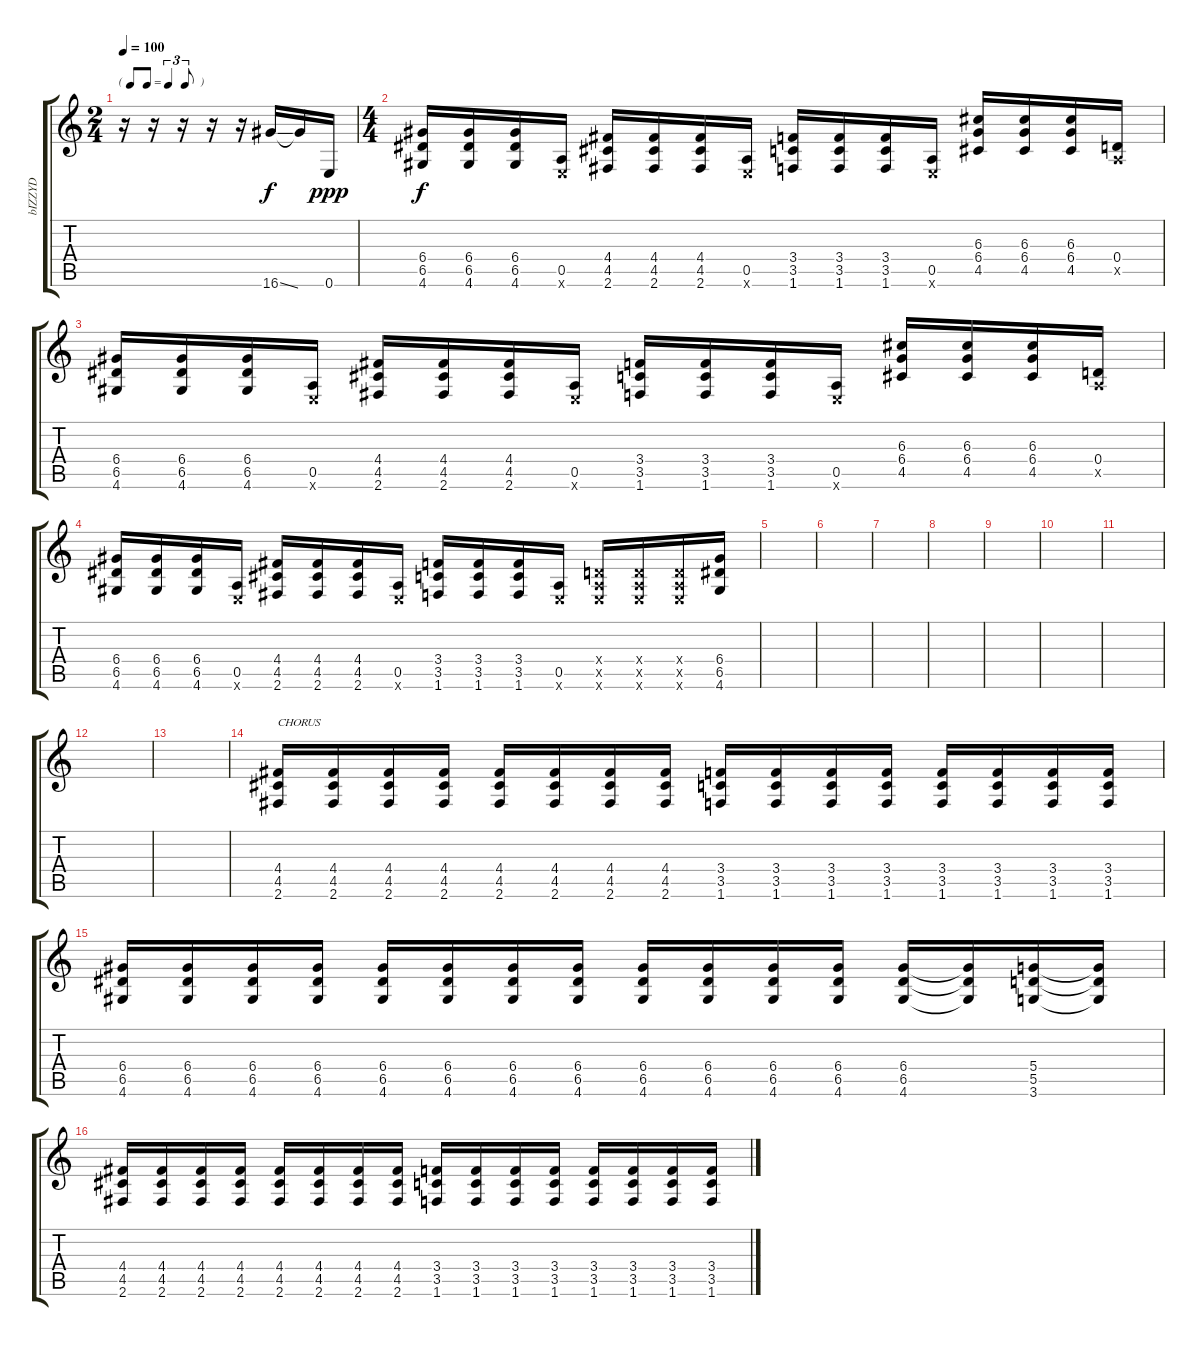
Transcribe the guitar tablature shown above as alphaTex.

\track ("bIZZYD" "bIZZYD") {instrument distortionguitar}
\staff {score tabs}
\tuning (E4 B3 G3 D3 A2 E2) {hide}
\ts (2 4)
\tf triplet8th
\tempo 100
\clef g2
\ks c
r.16{dy f instrument distortionguitar} r.16 r.16 r.16 r.16 16.6{ss}.16 16.6{t}.16 0.6.16{dy ppp} |
\ts (4 4)
(6.4 6.5 4.6).16{dy f} (6.4 6.5 4.6).16 (6.4 6.5 4.6).16 (0.5 0.6{x}).16 (4.4 4.5 2.6).16 (4.4 4.5 2.6).16 (4.4 4.5 2.6).16 (0.5 0.6{x}).16 (3.4 3.5 1.6).16 (3.4 3.5 1.6).16 (3.4 3.5 1.6).16 (0.5 0.6{x}).16 (6.3 6.4 4.5).16 (6.3 6.4 4.5).16 (6.3 6.4 4.5).16 (0.4 0.5{x}).16 |
(6.4 6.5 4.6).16 (6.4 6.5 4.6).16 (6.4 6.5 4.6).16 (0.5 0.6{x}).16 (4.4 4.5 2.6).16 (4.4 4.5 2.6).16 (4.4 4.5 2.6).16 (0.5 0.6{x}).16 (3.4 3.5 1.6).16 (3.4 3.5 1.6).16 (3.4 3.5 1.6).16 (0.5 0.6{x}).16 (6.3 6.4 4.5).16 (6.3 6.4 4.5).16 (6.3 6.4 4.5).16 (0.4 0.5{x}).16 |
(6.4 6.5 4.6).16 (6.4 6.5 4.6).16 (6.4 6.5 4.6).16 (0.5 0.6{x}).16 (4.4 4.5 2.6).16 (4.4 4.5 2.6).16 (4.4 4.5 2.6).16 (0.5 0.6{x}).16 (3.4 3.5 1.6).16 (3.4 3.5 1.6).16 (3.4 3.5 1.6).16 (0.5 0.6{x}).16 (0.4{x} 0.5{x} 0.6{x}).16 (0.4{x} 0.5{x} 0.6{x}).16 (0.4{x} 0.5{x} 0.6{x}).16 (6.4 6.5 4.6).16 |
|
|
|
|
|
|
|
|
|
(4.4 4.5 2.6).16{txt "CHORUS"} (4.4 4.5 2.6).16 (4.4 4.5 2.6).16 (4.4 4.5 2.6).16 (4.4 4.5 2.6).16 (4.4 4.5 2.6).16 (4.4 4.5 2.6).16 (4.4 4.5 2.6).16 (3.4 3.5 1.6).16 (3.4 3.5 1.6).16 (3.4 3.5 1.6).16 (3.4 3.5 1.6).16 (3.4 3.5 1.6).16 (3.4 3.5 1.6).16 (3.4 3.5 1.6).16 (3.4 3.5 1.6).16 |
(6.4 6.5 4.6).16 (6.4 6.5 4.6).16 (6.4 6.5 4.6).16 (6.4 6.5 4.6).16 (6.4 6.5 4.6).16 (6.4 6.5 4.6).16 (6.4 6.5 4.6).16 (6.4 6.5 4.6).16 (6.4 6.5 4.6).16 (6.4 6.5 4.6).16 (6.4 6.5 4.6).16 (6.4 6.5 4.6).16 (6.4 6.5 4.6).16 (6.4{t} 6.5{t} 4.6{t}).16 (5.4 5.5 3.6).16 (5.4{t} 5.5{t} 3.6{t}).16 |
(4.4 4.5 2.6).16 (4.4 4.5 2.6).16 (4.4 4.5 2.6).16 (4.4 4.5 2.6).16 (4.4 4.5 2.6).16 (4.4 4.5 2.6).16 (4.4 4.5 2.6).16 (4.4 4.5 2.6).16 (3.4 3.5 1.6).16 (3.4 3.5 1.6).16 (3.4 3.5 1.6).16 (3.4 3.5 1.6).16 (3.4 3.5 1.6).16 (3.4 3.5 1.6).16 (3.4 3.5 1.6).16 (3.4 3.5 1.6).16
